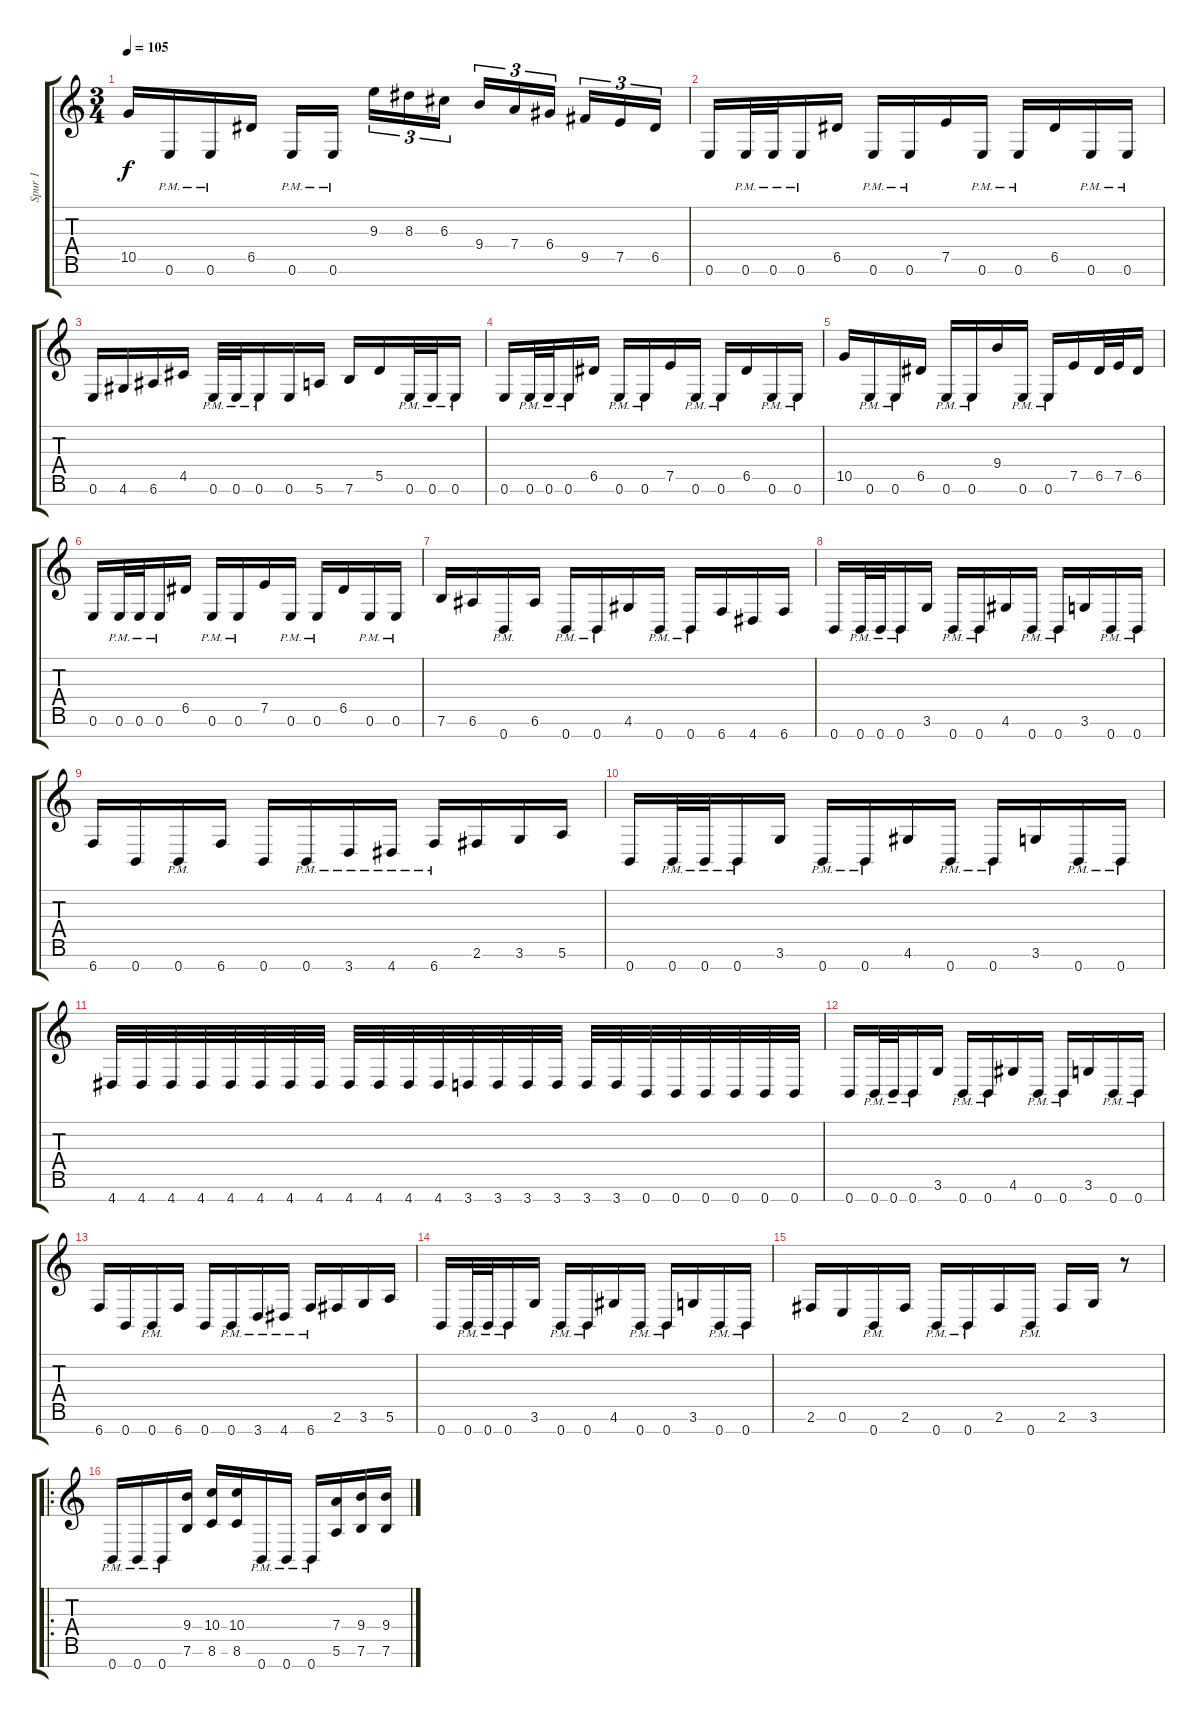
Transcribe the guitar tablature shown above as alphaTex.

\track ("Spur 1" "Spur 1") {instrument distortionguitar}
\staff {score tabs}
\tuning (E4 B3 G3 D3 A2 E2 B1) {hide}
\ts (3 4)
\tempo 105
\clef g2
\ks c
10.5.16{dy f} 0.6{pm}.16 0.6{pm}.16 6.5.16 0.6{pm}.16 0.6{pm}.16{beam splitsecondary} 9.3.16{tu (3 2)} 8.3.16{tu (3 2)} 6.3.16{tu (3 2)} 9.4.16{tu (3 2)} 7.4.16{tu (3 2)} 6.4.16{tu (3 2) beam splitsecondary} 9.5.16{tu (3 2)} 7.5.16{tu (3 2)} 6.5.16{tu (3 2)} |
0.6.16 0.6{pm}.32 0.6{pm}.32 0.6{pm}.16 6.5.16 0.6{pm}.16 0.6{pm}.16 7.5.16 0.6{pm}.16 0.6{pm}.16 6.5.16 0.6{pm}.16 0.6{pm}.16 |
0.6.16 4.6.16 6.6.16 4.5.16 0.6{pm}.32 0.6{pm}.32 0.6{pm}.16 0.6.16 5.6.16 7.6.16 5.5.16 0.6{pm}.32 0.6{pm}.32 0.6{pm}.16 |
0.6.16 0.6{pm}.32 0.6{pm}.32 0.6{pm}.16 6.5.16 0.6{pm}.16 0.6{pm}.16 7.5.16 0.6{pm}.16 0.6{pm}.16 6.5.16 0.6{pm}.16 0.6{pm}.16 |
10.5.16 0.6{pm}.16 0.6{pm}.16 6.5.16 0.6{pm}.16 0.6{pm}.16 9.4.16 0.6{pm}.16 0.6{pm}.16 7.5.16 6.5.32 7.5.32 6.5.16 |
0.6.16 0.6{pm}.32 0.6{pm}.32 0.6{pm}.16 6.5.16 0.6{pm}.16 0.6{pm}.16 7.5.16 0.6{pm}.16 0.6{pm}.16 6.5.16 0.6{pm}.16 0.6{pm}.16 |
7.6.16 6.6.16 0.7{pm}.16 6.6.16 0.7{pm}.16 0.7{pm}.16 4.6.16 0.7{pm}.16 0.7{pm}.16 6.7.16 4.7.16 6.7.16 |
0.7.16 0.7{pm}.32 0.7{pm}.32 0.7{pm}.16 3.6.16 0.7{pm}.16 0.7{pm}.16 4.6.16 0.7{pm}.16 0.7{pm}.16 3.6.16 0.7{pm}.16 0.7{pm}.16 |
6.7.16 0.7.16 0.7{pm}.16 6.7.16 0.7.16 0.7{pm}.16 3.7{pm}.16 4.7{pm}.16 6.7{pm}.16 2.6.16 3.6.16 5.6.16 |
0.7.16 0.7{pm}.32 0.7{pm}.32 0.7{pm}.16 3.6.16 0.7{pm}.16 0.7{pm}.16 4.6.16 0.7{pm}.16 0.7{pm}.16 3.6.16 0.7{pm}.16 0.7{pm}.16 |
4.7.32 4.7.32 4.7.32 4.7.32 4.7.32 4.7.32 4.7.32 4.7.32 4.7.32 4.7.32 4.7.32 4.7.32 3.7.32 3.7.32 3.7.32 3.7.32 3.7.32 3.7.32 0.7.32 0.7.32 0.7.32 0.7.32 0.7.32 0.7.32 |
0.7.16 0.7{pm}.32 0.7{pm}.32 0.7{pm}.16 3.6.16 0.7{pm}.16 0.7{pm}.16 4.6.16 0.7{pm}.16 0.7{pm}.16 3.6.16 0.7{pm}.16 0.7{pm}.16 |
6.7.16 0.7.16 0.7{pm}.16 6.7.16 0.7.16 0.7{pm}.16 3.7{pm}.16 4.7{pm}.16 6.7{pm}.16 2.6.16 3.6.16 5.6.16 |
0.7.16 0.7{pm}.32 0.7{pm}.32 0.7{pm}.16 3.6.16 0.7{pm}.16 0.7{pm}.16 4.6.16 0.7{pm}.16 0.7{pm}.16 3.6.16 0.7{pm}.16 0.7{pm}.16 |
2.6.16 0.6.16 0.7{pm}.16 2.6.16 0.7{pm}.16 0.7{pm}.16 2.6.16 0.7{pm}.16 2.6.16 3.6.16 r.8 |
\ro
0.7{pm}.16 0.7{pm}.16 0.7{pm}.16 (9.4 7.6).16 (10.4 8.6).16 (10.4 8.6).16 0.7{pm}.16 0.7{pm}.16 0.7{pm}.16 (7.4 5.6).16 (9.4 7.6).16 (9.4 7.6).16
